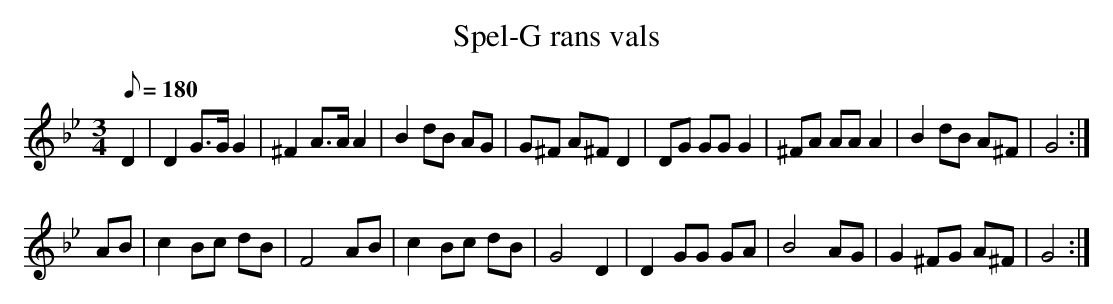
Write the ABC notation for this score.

X:1
T:Spel-G rans vals
M:3/4
L:1/8
K:Gm
Q:180
D2| D2 G3/2G/2 G2 | ^F2 A3/2A/2 A2 | B2 dB AG | G^F A^F D2 | DG GG G2 | ^FA AA A2 | B2 dB A^F | G4  :|
AB | c2 Bc dB | F4 AB | c2 Bc dB | G4 D2 | D2 GG GA | B4 AG | G2 ^FG A^F | G4 :|
